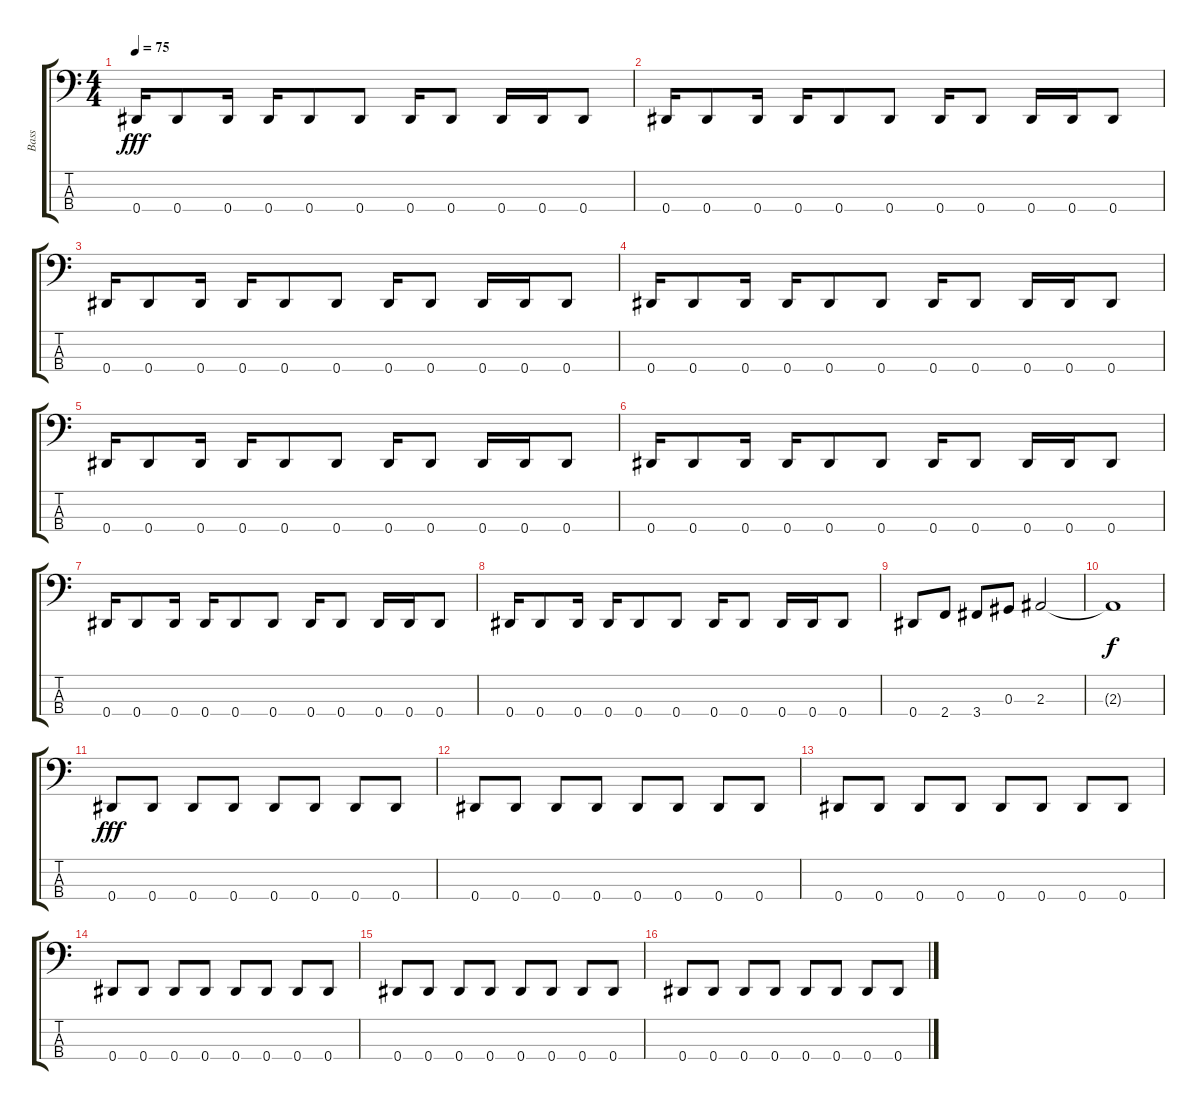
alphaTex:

\track ("Bass" "Bass") {instrument electricbassfinger}
\staff {score tabs}
\tuning (Gb2 Db2 Ab1 Eb1) {hide}
\ts (4 4)
\tempo 75
\clef f4
\ks c
0.4.16{dy fff} 0.4.8 0.4.16 0.4.16 0.4.8 0.4.8 0.4.16 0.4.8 0.4.16 0.4.16 0.4.8 |
0.4.16 0.4.8 0.4.16 0.4.16 0.4.8 0.4.8 0.4.16 0.4.8 0.4.16 0.4.16 0.4.8 |
0.4.16 0.4.8 0.4.16 0.4.16 0.4.8 0.4.8 0.4.16 0.4.8 0.4.16 0.4.16 0.4.8 |
0.4.16 0.4.8 0.4.16 0.4.16 0.4.8 0.4.8 0.4.16 0.4.8 0.4.16 0.4.16 0.4.8 |
0.4.16 0.4.8 0.4.16 0.4.16 0.4.8 0.4.8 0.4.16 0.4.8 0.4.16 0.4.16 0.4.8 |
0.4.16 0.4.8 0.4.16 0.4.16 0.4.8 0.4.8 0.4.16 0.4.8 0.4.16 0.4.16 0.4.8 |
0.4.16 0.4.8 0.4.16 0.4.16 0.4.8 0.4.8 0.4.16 0.4.8 0.4.16 0.4.16 0.4.8 |
0.4.16 0.4.8 0.4.16 0.4.16 0.4.8 0.4.8 0.4.16 0.4.8 0.4.16 0.4.16 0.4.8 |
0.4.8 2.4.8 3.4.8 0.3.8 2.3.2 |
2.3{t}.1{dy f} |
0.4.8{dy fff} 0.4.8 0.4.8 0.4.8 0.4.8 0.4.8 0.4.8 0.4.8 |
0.4.8 0.4.8 0.4.8 0.4.8 0.4.8 0.4.8 0.4.8 0.4.8 |
0.4.8 0.4.8 0.4.8 0.4.8 0.4.8 0.4.8 0.4.8 0.4.8 |
0.4.8 0.4.8 0.4.8 0.4.8 0.4.8 0.4.8 0.4.8 0.4.8 |
0.4.8 0.4.8 0.4.8 0.4.8 0.4.8 0.4.8 0.4.8 0.4.8 |
0.4.8 0.4.8 0.4.8 0.4.8 0.4.8 0.4.8 0.4.8 0.4.8
